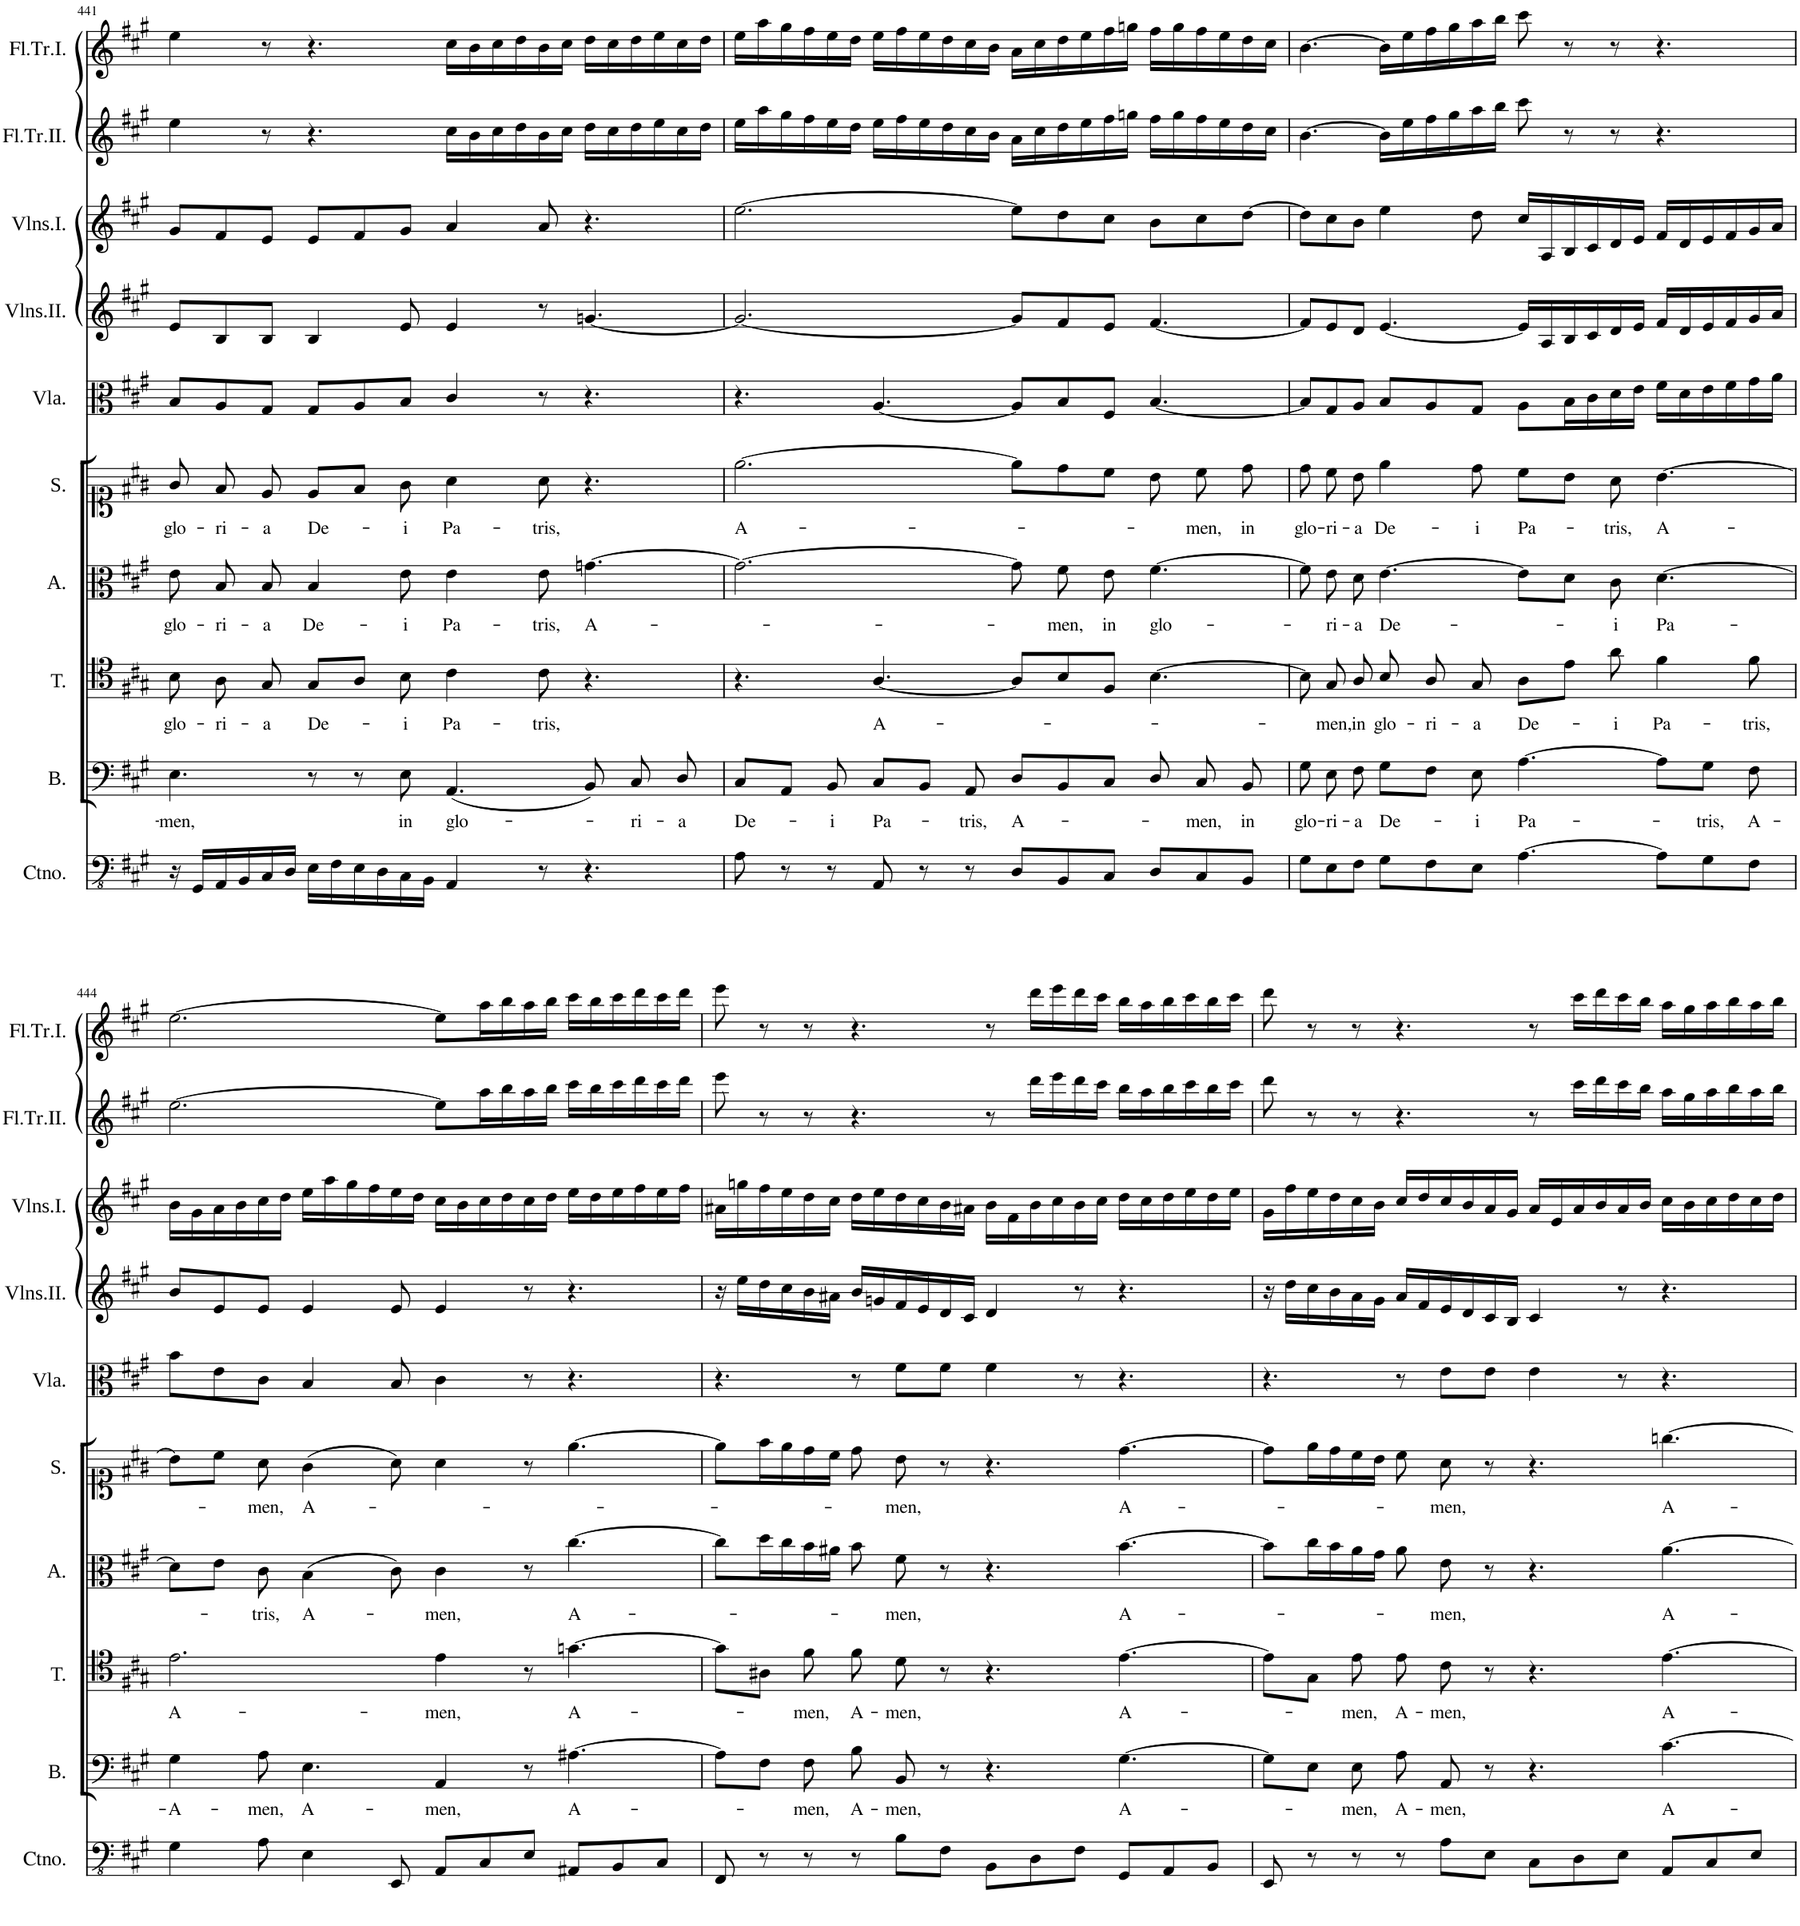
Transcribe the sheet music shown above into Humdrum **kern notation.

**kern	**kern	**text	**kern	**text	**kern	**text	**kern	**text	**kern	**kern	**kern	**kern	**kern
*part10	*part9	*part9	*part8	*part8	*part7	*part7	*part6	*part6	*part5	*part4	*part3	*part2	*part1
*staff10	*staff9	*staff9	*staff8	*staff8	*staff7	*staff7	*staff6	*staff6	*staff5	*staff4	*staff3	*staff2	*staff1
*I"Continuo.	*I"Basso.	*	*I"Tenore.	*	*I"Alto.	*	*I"Soprano.	*	*I"Viola	*I"Violino II.	*I"Violino I.	*I"Flauto Traverso II.	*I"Flauto Traverso I.
*I'Ctno.	*I'B.	*	*I'T.	*	*I'A.	*	*I'S.	*	*I'Vla.	*	*	*I'Fl.Tr.II.	*I'Fl.Tr.I.
!!LO:PB:g=z
*clefFv4	*clefF4	*	*clefC4	*	*clefC3	*	*clefC1	*	*clefC3	*clefG2	*clefG2	*clefG2	*clefG2
*k[f#c#g#]	*k[f#c#g#]	*	*k[f#c#g#]	*	*k[f#c#g#]	*	*k[f#c#g#]	*	*k[f#c#g#]	*k[f#c#g#]	*k[f#c#g#]	*k[f#c#g#]	*k[f#c#g#]
*M12/8	*M12/8	*	*M12/8	*	*M12/8	*	*M12/8	*	*M12/8	*M12/8	*M12/8	*M12/8	*M12/8
=441	=441	=441	=441	=441	=441	=441	=441	=441	=441	=441	=441	=441	=441
!	!	!LO:LY:b	!	!LO:LY:b	!	!LO:LY:b	!	!LO:LY:b	!	!	!	!	!
16r	4.E\	-men,	8B\	glo-	8e\	glo-	8g#/	glo-	8B/L	8e/L	8g#/L	4ee\	4ee\
16GGG#/LL	.	.	.	.	.	.	.	.	.	.	.	.	.
!	!	!	!	!LO:LY:b	!	!LO:LY:b	!	!LO:LY:b	!	!	!	!	!
16AAA/	.	.	8A\	-ri-	8B/	-ri-	8f#/	-ri-	8A/	8B/	8f#/	.	.
16BBB/	.	.	.	.	.	.	.	.	.	.	.	.	.
!	!	!	!	!LO:LY:b	!	!LO:LY:b	!	!LO:LY:b	!	!	!	!	!
16CC#/	.	.	8G#/	-a	8B/	-a	8e/	-a	8G#/J	8B/J	8e/J	8r	8r
16DD/JJ	.	.	.	.	.	.	.	.	.	.	.	.	.
!	!	!	!	!LO:LY:b	!	!LO:LY:b	!	!LO:LY:b	!	!	!	!	!
16EE\LL	8r	.	8G#/L	De-	4B/	De-	8e/L	De-	8G#/L	4B/	8e/L	4.r	4.r
16FF#\	.	.	.	.	.	.	.	.	.	.	.	.	.
16EE\	8r	.	8A/J	.	.	.	8f#/J	.	8A/	.	8f#/	.	.
16DD\	.	.	.	.	.	.	.	.	.	.	.	.	.
!	!	!LO:LY:b	!	!LO:LY:b	!	!LO:LY:b	!	!LO:LY:b	!	!	!	!	!
16CC#\	8E\	in	8B\	-i	8e\	-i	8g#\	-i	8B/J	8e/	8g#/J	.	.
16BBB\JJ	.	.	.	.	.	.	.	.	.	.	.	.	.
!	!	!LO:LY:b	!	!LO:LY:b	!	!LO:LY:b	!	!LO:LY:b	!	!	!	!	!
4AAA/	(4.AA/	glo-	4c#\	Pa-	4e\	Pa-	4a\	Pa-	4c#/	4e/	4a/	16cc#\LL	16cc#\LL
.	.	.	.	.	.	.	.	.	.	.	.	16b\	16b\
.	.	.	.	.	.	.	.	.	.	.	.	16cc#\	16cc#\
.	.	.	.	.	.	.	.	.	.	.	.	16dd\	16dd\
!	!	!	!	!LO:LY:b	!	!LO:LY:b	!	!LO:LY:b	!	!	!	!	!
8r	.	.	8c#\	-tris,	8e\	-tris,	8a\	-tris,	8r	8r	8a/	16b\	16b\
.	.	.	.	.	.	.	.	.	.	.	.	16cc#\JJ	16cc#\JJ
!	!	!	!	!	!	!LO:LY:b	!	!	!	!	!	!	!
4.r	8BB/)	.	4.r	.	[4.gn\	A-	4.r	.	4.r	[4.gn/	4.r	16dd\LL	16dd\LL
.	.	.	.	.	.	.	.	.	.	.	.	16cc#\	16cc#\
!	!	!LO:LY:b	!	!	!	!	!	!	!	!	!	!	!
.	8C#/	-ri-	.	.	.	.	.	.	.	.	.	16dd\	16dd\
.	.	.	.	.	.	.	.	.	.	.	.	16ee\	16ee\
!	!	!LO:LY:b	!	!	!	!	!	!	!	!	!	!	!
.	8D/	-a	.	.	.	.	.	.	.	.	.	16cc#\	16cc#\
.	.	.	.	.	.	.	.	.	.	.	.	16dd\JJ	16dd\JJ
=442	=442	=442	=442	=442	=442	=442	=442	=442	=442	=442	=442	=442	=442
!	!	!LO:LY:b	!	!	!	!	!	!LO:LY:b	!	!	!	!	!
8AA\	8C#/L	De-	4.r	.	2.g\_	.	[2.ee\	A-	4.r	2.g/_	[2.ee\	16ee\LL	16ee\LL
.	.	.	.	.	.	.	.	.	.	.	.	16aa\	16aa\
8r	8AA/J	.	.	.	.	.	.	.	.	.	.	16gg#\	16gg#\
.	.	.	.	.	.	.	.	.	.	.	.	16ff#\	16ff#\
!	!	!LO:LY:b	!	!	!	!	!	!	!	!	!	!	!
8r	8BB/	-i	.	.	.	.	.	.	.	.	.	16ee\	16ee\
.	.	.	.	.	.	.	.	.	.	.	.	16dd\JJ	16dd\JJ
!	!	!LO:LY:b	!	!LO:LY:b	!	!	!	!	!	!	!	!	!
8AAA/	8C#/L	Pa-	[4.A/	A-	.	.	.	.	[4.A/	.	.	16ee\LL	16ee\LL
.	.	.	.	.	.	.	.	.	.	.	.	16ff#\	16ff#\
8r	8BB/J	.	.	.	.	.	.	.	.	.	.	16ee\	16ee\
.	.	.	.	.	.	.	.	.	.	.	.	16dd\	16dd\
!	!	!LO:LY:b	!	!	!	!	!	!	!	!	!	!	!
8r	8AA/	-tris,	.	.	.	.	.	.	.	.	.	16cc#\	16cc#\
.	.	.	.	.	.	.	.	.	.	.	.	16b\JJ	16b\JJ
!	!	!LO:LY:b	!	!	!	!	!	!	!	!	!	!	!
8DD/L	8D/L	A-	8A/L]	.	8g\]	.	8ee\L]	.	8A/L]	8g/L]	8ee\L]	16a\LL	16a\LL
.	.	.	.	.	.	.	.	.	.	.	.	16cc#\	16cc#\
!	!	!	!	!	!	!LO:LY:b	!	!	!	!	!	!	!
8BBB/	8BB/	.	8B/	.	8f#\	men,	8dd\	.	8B/	8f#/	8dd\	16dd\	16dd\
.	.	.	.	.	.	.	.	.	.	.	.	16ee\	16ee\
!	!	!	!	!	!	!LO:LY:b	!	!	!	!	!	!	!
8CC#/J	8C#/J	.	8F#/J	.	8e\	in	8cc#\J	.	8F#/J	8e/J	8cc#\J	16ff#\	16ff#\
.	.	.	.	.	.	.	.	.	.	.	.	16ggn\JJ	16ggn\JJ
!	!	!	!	!	!	!LO:LY:b	!	!	!	!	!	!	!
8DD/L	8D/	.	[4.B\	.	[4.f#\	glo-	8b\	.	[4.B/	[4.f#/	8b\L	16ff#\LL	16ff#\LL
.	.	.	.	.	.	.	.	.	.	.	.	16gg\	16gg\
!	!	!LO:LY:b	!	!	!	!	!	!LO:LY:b	!	!	!	!	!
8CC#/	8C#/	men,	.	.	.	.	8cc#\	men,	.	.	8cc#\	16ff#\	16ff#\
.	.	.	.	.	.	.	.	.	.	.	.	16ee\	16ee\
!	!	!LO:LY:b	!	!	!	!	!	!LO:LY:b	!	!	!	!	!
8BBB/J	8BB/	in	.	.	.	.	8dd\	in	.	.	[8dd\J	16dd\	16dd\
.	.	.	.	.	.	.	.	.	.	.	.	16cc#\JJ	16cc#\JJ
=443	=443	=443	=443	=443	=443	=443	=443	=443	=443	=443	=443	=443	=443
!	!	!LO:LY:b	!	!	!	!	!	!LO:LY:b	!	!	!	!	!
8GG#\L	8G#\	glo-	8B\]	.	8f#\]	.	8dd\	glo-	8B/L]	8f#/L]	8dd\L]	[4.b\	[4.b\
!	!	!LO:LY:b	!	!LO:LY:b	!	!LO:LY:b	!	!LO:LY:b	!	!	!	!	!
8EE\	8E\	-ri-	8G#/	men,	8e\	-ri-	8cc#\	-ri-	8G#/	8e/	8cc#\	.	.
!	!	!LO:LY:b	!	!LO:LY:b	!	!LO:LY:b	!	!LO:LY:b	!	!	!	!	!
8FF#\J	8F#\	-a	8A/	in	8d\	-a	8b\	-a	8A/J	8d/J	8b\J	.	.
!	!	!LO:LY:b	!	!LO:LY:b	!	!LO:LY:b	!	!LO:LY:b	!	!	!	!	!
8GG#\L	8G#\L	De-	8B/	glo-	[4.e\	De-	4ee\	De-	8B/L	[4.e/	4ee\	16b\LL]	16b\LL]
.	.	.	.	.	.	.	.	.	.	.	.	16ee\	16ee\
!	!	!	!	!LO:LY:b	!	!	!	!	!	!	!	!	!
8FF#\	8F#\J	.	8A/	-ri-	.	.	.	.	8A/	.	.	16ff#\	16ff#\
.	.	.	.	.	.	.	.	.	.	.	.	16gg#\	16gg#\
!	!	!LO:LY:b	!	!LO:LY:b	!	!	!	!LO:LY:b	!	!	!	!	!
8EE\J	8E\	-i	8G#/	-a	.	.	8dd\	-i	8G#/J	.	8dd\	16aa\	16aa\
.	.	.	.	.	.	.	.	.	.	.	.	16bb\JJ	16bb\JJ
!	!	!LO:LY:b	!	!LO:LY:b	!	!	!	!LO:LY:b	!	!	!	!	!
[4.AA\	[4.A\	Pa-	8A\L	De-	8e\L]	.	8cc#\L	Pa-	8A\L	16e/LL]	16cc#/LL	8ccc#\	8ccc#\
.	.	.	.	.	.	.	.	.	.	16A/	16A/	.	.
.	.	.	8e\J	.	8d\J	.	8b\J	.	16B\L	16B/	16B/	8r	8r
.	.	.	.	.	.	.	.	.	16c#\	16c#/	16c#/	.	.
!	!	!	!	!LO:LY:b	!	!LO:LY:b	!	!LO:LY:b	!	!	!	!	!
.	.	.	8a\	-i	8c#\	-i	8a\	-tris,	16d\	16d/	16d/	8r	8r
.	.	.	.	.	.	.	.	.	16e\JJ	16e/JJ	16e/JJ	.	.
!	!	!	!	!LO:LY:b	!	!LO:LY:b	!	!LO:LY:b	!	!	!	!	!
8AA\L]	8A\L]	.	4f#\	Pa-	[4.d\	Pa-	[4.b\	A-	16f#\LL	16f#/LL	16f#/LL	4.r	4.r
.	.	.	.	.	.	.	.	.	16d\	16d/	16d/	.	.
!	!	!LO:LY:b	!	!	!	!	!	!	!	!	!	!	!
8GG#\	8G#\J	-tris,	.	.	.	.	.	.	16e\	16e/	16e/	.	.
.	.	.	.	.	.	.	.	.	16f#\	16f#/	16f#/	.	.
!	!	!LO:LY:b	!	!LO:LY:b	!	!	!	!	!	!	!	!	!
8FF#\J	8F#\	A-	8f#\	-tris,	.	.	.	.	16g#\	16g#/	16g#/	.	.
.	.	.	.	.	.	.	.	.	16a\JJ	16a/JJ	16a/JJ	.	.
!!LO:LB:g=z
=444	=444	=444	=444	=444	=444	=444	=444	=444	=444	=444	=444	=444	=444
!	!	!LO:LY:b	!	!LO:LY:b	!	!	!	!	!	!	!	!	!
4GG#\	4G#\	A-	2.e\	A-	8d\L]	.	8b\L]	.	8b\L	8b/L	16b\LL	[2.ee\	[2.ee\
.	.	.	.	.	.	.	.	.	.	.	16g#\	.	.
.	.	.	.	.	8e\J	.	8cc#\J	.	8e\	8e/	16a\	.	.
.	.	.	.	.	.	.	.	.	.	.	16b\	.	.
!	!	!LO:LY:b	!	!	!	!LO:LY:b	!	!LO:LY:b	!	!	!	!	!
8AA\	8A\	-men,	.	.	8c#\	tris,	8a\	men,	8c#\J	8e/J	16cc#\	.	.
.	.	.	.	.	.	.	.	.	.	.	16dd\JJ	.	.
!	!	!LO:LY:b	!	!	!	!LO:LY:b	!	!LO:LY:b	!	!	!	!	!
4EE\	4.E\	A-	.	.	(4B\	A-	(4g#\	A-	4B/	4e/	16ee\LL	.	.
.	.	.	.	.	.	.	.	.	.	.	16aa\	.	.
.	.	.	.	.	.	.	.	.	.	.	16gg#\	.	.
.	.	.	.	.	.	.	.	.	.	.	16ff#\	.	.
8EEE/	.	.	.	.	8c#\)	.	8a\)	.	8B/	8e/	16ee\	.	.
.	.	.	.	.	.	.	.	.	.	.	16dd\JJ	.	.
!	!	!LO:LY:b	!	!LO:LY:b	!	!LO:LY:b	!	!	!	!	!	!	!
8AAA/L	4AA/	-men,	4e\	-men,	4c#\	men,	4a\	.	4c#\	4e/	16cc#\LL	8ee\L]	8ee\L]
.	.	.	.	.	.	.	.	.	.	.	16b\	.	.
8CC#/	.	.	.	.	.	.	.	.	.	.	16cc#\	16aa\L	16aa\L
.	.	.	.	.	.	.	.	.	.	.	16dd\	16bb\	16bb\
8EE/J	8r	.	8r	.	8r	.	8r	.	8r	8r	16cc#\	16aa\	16aa\
.	.	.	.	.	.	.	.	.	.	.	16dd\JJ	16bb\JJ	16bb\JJ
!	!	!LO:LY:b	!	!LO:LY:b	!	!LO:LY:b	!	!	!	!	!	!	!
8AAA#X/L	[4.A#X\	A-	[4.gn\	A-	[4.cc#\	A-	[4.ee\	.	4.r	4.r	16ee\LL	16ccc#\LL	16ccc#\LL
.	.	.	.	.	.	.	.	.	.	.	16dd\	16bb\	16bb\
8BBB/	.	.	.	.	.	.	.	.	.	.	16ee\	16ccc#\	16ccc#\
.	.	.	.	.	.	.	.	.	.	.	16ff#\	16ddd\	16ddd\
8CC#/J	.	.	.	.	.	.	.	.	.	.	16ee\	16ccc#\	16ccc#\
.	.	.	.	.	.	.	.	.	.	.	16ff#\JJ	16ddd\JJ	16ddd\JJ
=445	=445	=445	=445	=445	=445	=445	=445	=445	=445	=445	=445	=445	=445
8FFF#/	8A#\L]	.	8g\L]	.	8cc#\L]	.	8ee\L]	.	4.r	16r	16a#X\LL	8eee\	8eee\
.	.	.	.	.	.	.	.	.	.	16ee\LL	16ggn\	.	.
8r	8F#\J	.	8A#X\J	.	16dd\L	.	16ff#\L	.	.	16dd\	16ff#\	8r	8r
.	.	.	.	.	16cc#\	.	16ee\	.	.	16cc#\	16ee\	.	.
!	!	!LO:LY:b	!	!LO:LY:b	!	!	!	!	!	!	!	!	!
8r	8F#\	-men,	8f#\	-men,	16b\	.	16dd\	.	.	16b\	16dd\	8r	8r
.	.	.	.	.	16a#X\JJ	.	16cc#\JJ	.	.	16a#X\JJ	16cc#\JJ	.	.
!	!	!LO:LY:b	!	!LO:LY:b	!	!	!	!	!	!	!	!	!
8r	8B\	A-	8f#\	A-	8b\	.	8dd\	.	8r	16b/LL	16dd\LL	4.r	4.r
.	.	.	.	.	.	.	.	.	.	16gn/	16ee\	.	.
!	!	!LO:LY:b	!	!LO:LY:b	!	!LO:LY:b	!	!LO:LY:b	!	!	!	!	!
8BB\L	8BB/	-men,	8d\	-men,	8f#\	men,	8b\	men,	8f#\L	16f#/	16dd\	.	.
.	.	.	.	.	.	.	.	.	.	16e/	16cc#\	.	.
8FF#\J	8r	.	8r	.	8r	.	8r	.	8f#\J	16d/	16b\	.	.
.	.	.	.	.	.	.	.	.	.	16c#/JJ	16a#X\JJ	.	.
8BBB\L	4.r	.	4.r	.	4.r	.	4.r	.	4f#\	4d/	16b\LL	8r	8r
.	.	.	.	.	.	.	.	.	.	.	16f#\	.	.
8DD\	.	.	.	.	.	.	.	.	.	.	16b\	16ddd\LL	16ddd\LL
.	.	.	.	.	.	.	.	.	.	.	16cc#\	16eee\	16eee\
8FF#\J	.	.	.	.	.	.	.	.	8r	8r	16b\	16ddd\	16ddd\
.	.	.	.	.	.	.	.	.	.	.	16cc#\JJ	16ccc#\JJ	16ccc#\JJ
!	!	!LO:LY:b	!	!LO:LY:b	!	!LO:LY:b	!	!LO:LY:b	!	!	!	!	!
8GGG#/L	[4.G#\	A-	[4.e\	A-	[4.b\	A-	[4.dd\	A-	4.r	4.r	16dd\LL	16bb\LL	16bb\LL
.	.	.	.	.	.	.	.	.	.	.	16cc#\	16aa\	16aa\
8AAA/	.	.	.	.	.	.	.	.	.	.	16dd\	16bb\	16bb\
.	.	.	.	.	.	.	.	.	.	.	16ee\	16ccc#\	16ccc#\
8BBB/J	.	.	.	.	.	.	.	.	.	.	16dd\	16bb\	16bb\
.	.	.	.	.	.	.	.	.	.	.	16ee\JJ	16ccc#\JJ	16ccc#\JJ
=446	=446	=446	=446	=446	=446	=446	=446	=446	=446	=446	=446	=446	=446
8EEE/	8G#\L]	.	8e\L]	.	8b\L]	.	8dd\L]	.	4.r	16r	16g#\LL	8ddd\	8ddd\
.	.	.	.	.	.	.	.	.	.	16dd\LL	16ff#\	.	.
8r	8E\J	.	8G#\J	.	16cc#\L	.	16ee\L	.	.	16cc#\	16ee\	8r	8r
.	.	.	.	.	16b\	.	16dd\	.	.	16b\	16dd\	.	.
!	!	!LO:LY:b	!	!LO:LY:b	!	!	!	!	!	!	!	!	!
8r	8E\	-men,	8e\	-men,	16a\	.	16cc#\	.	.	16a\	16cc#\	8r	8r
.	.	.	.	.	16g#\JJ	.	16b\JJ	.	.	16g#\JJ	16b\JJ	.	.
!	!	!LO:LY:b	!	!LO:LY:b	!	!	!	!	!	!	!	!	!
8r	8A\	A-	8e\	A-	8a\	.	8cc#\	.	8r	16a/LL	16cc#/LL	4.r	4.r
.	.	.	.	.	.	.	.	.	.	16f#/	16dd/	.	.
!	!	!LO:LY:b	!	!LO:LY:b	!	!LO:LY:b	!	!LO:LY:b	!	!	!	!	!
8AA\L	8AA/	-men,	8c#\	-men,	8e\	men,	8a\	men,	8e\L	16e/	16cc#/	.	.
.	.	.	.	.	.	.	.	.	.	16d/	16b/	.	.
8EE\J	8r	.	8r	.	8r	.	8r	.	8e\J	16c#/	16a/	.	.
.	.	.	.	.	.	.	.	.	.	16B/JJ	16g#/JJ	.	.
8CC#\L	4.r	.	4.r	.	4.r	.	4.r	.	4e\	4c#/	16a/LL	8r	8r
.	.	.	.	.	.	.	.	.	.	.	16e/	.	.
8DD\	.	.	.	.	.	.	.	.	.	.	16a/	16ccc#\LL	16ccc#\LL
.	.	.	.	.	.	.	.	.	.	.	16b/	16ddd\	16ddd\
8EE\J	.	.	.	.	.	.	.	.	8r	8r	16a/	16ccc#\	16ccc#\
.	.	.	.	.	.	.	.	.	.	.	16b/JJ	16bb\JJ	16bb\JJ
!	!	!LO:LY:b	!	!LO:LY:b	!	!LO:LY:b	!	!LO:LY:b	!	!	!	!	!
8AAA/L	[4.c#\	A-	[4.e\	A-	[4.a\	A-	[4.ggn\	A-	4.r	4.r	16cc#\LL	16aa\LL	16aa\LL
.	.	.	.	.	.	.	.	.	.	.	16b\	16gg#\	16gg#\
8CC#/	.	.	.	.	.	.	.	.	.	.	16cc#\	16aa\	16aa\
.	.	.	.	.	.	.	.	.	.	.	16dd\	16bb\	16bb\
8EE/J	.	.	.	.	.	.	.	.	.	.	16cc#\	16aa\	16aa\
.	.	.	.	.	.	.	.	.	.	.	16dd\JJ	16bb\JJ	16bb\JJ
=	=	=	=	=	=	=	=	=	=	=	=	=	=
*-	*-	*-	*-	*-	*-	*-	*-	*-	*-	*-	*-	*-	*-
